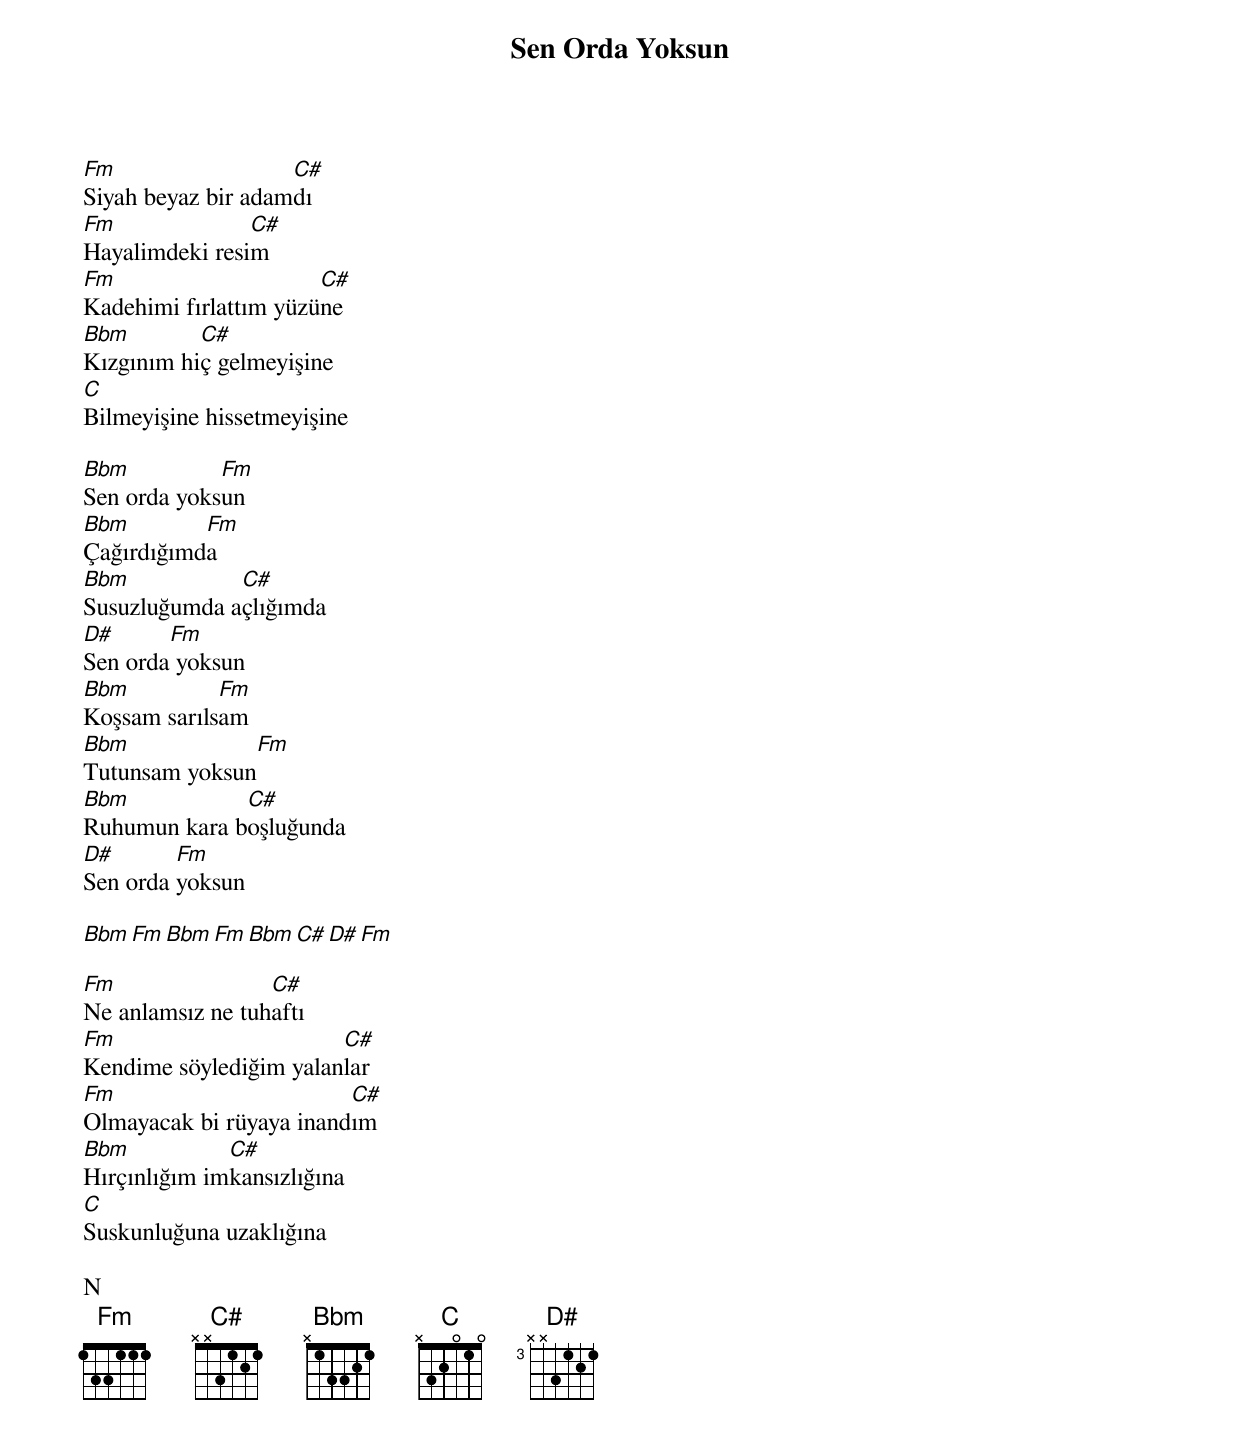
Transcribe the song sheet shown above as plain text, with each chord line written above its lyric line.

{title: Sen Orda Yoksun}
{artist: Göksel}

Fm                  C#
Siyah beyaz bir adamdı
Fm              C#
Hayalimdeki resim
Fm                     C#
Kadehimi fırlattım yüzüne
Bbm        C#
Kızgınım hiç gelmeyişine
C
Bilmeyişine hissetmeyişine

Bbm          Fm
Sen orda yoksun
Bbm        Fm
Çağırdığımda
Bbm           C#
Susuzluğumda açlığımda
D#      Fm
Sen orda yoksun
Bbm          Fm
Koşsam sarılsam
Bbm            Fm
Tutunsam yoksun
Bbm           C#
Ruhumun kara boşluğunda
D#       Fm
Sen orda yoksun

Bbm  Fm  Bbm  Fm  Bbm  C#  D#  Fm

Fm                C#
Ne anlamsız ne tuhaftı
Fm                      C#
Kendime söylediğim yalanlar
Fm                       C#
Olmayacak bi rüyaya inandım
Bbm           C#
Hırçınlığım imkansızlığına
C
Suskunluğuna uzaklığına

N
